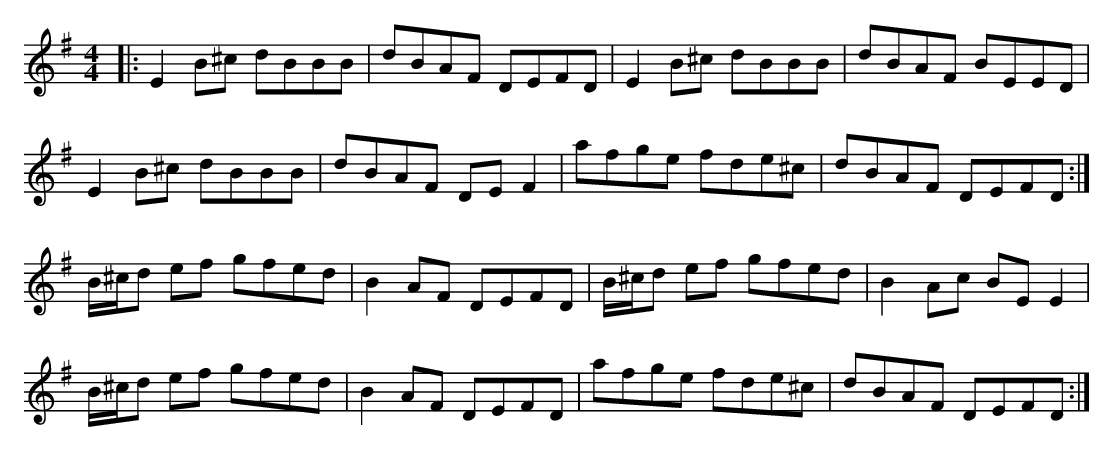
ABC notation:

X:1
M:4/4
K:Emin
|:E2 B^c dBBB|dBAF DEFD|E2 B^c dBBB|dBAF BEED|
E2 B^c dBBB|dBAF DEF2|afge fde^c|dBAF DEFD:|
B/^c/d ef gfed|B2 AF DEFD|B/^c/d ef gfed|B2 Ac BE E2|
B/^c/d ef gfed|B2 AF DEFD|afge fde^c|dBAF DEFD:|
